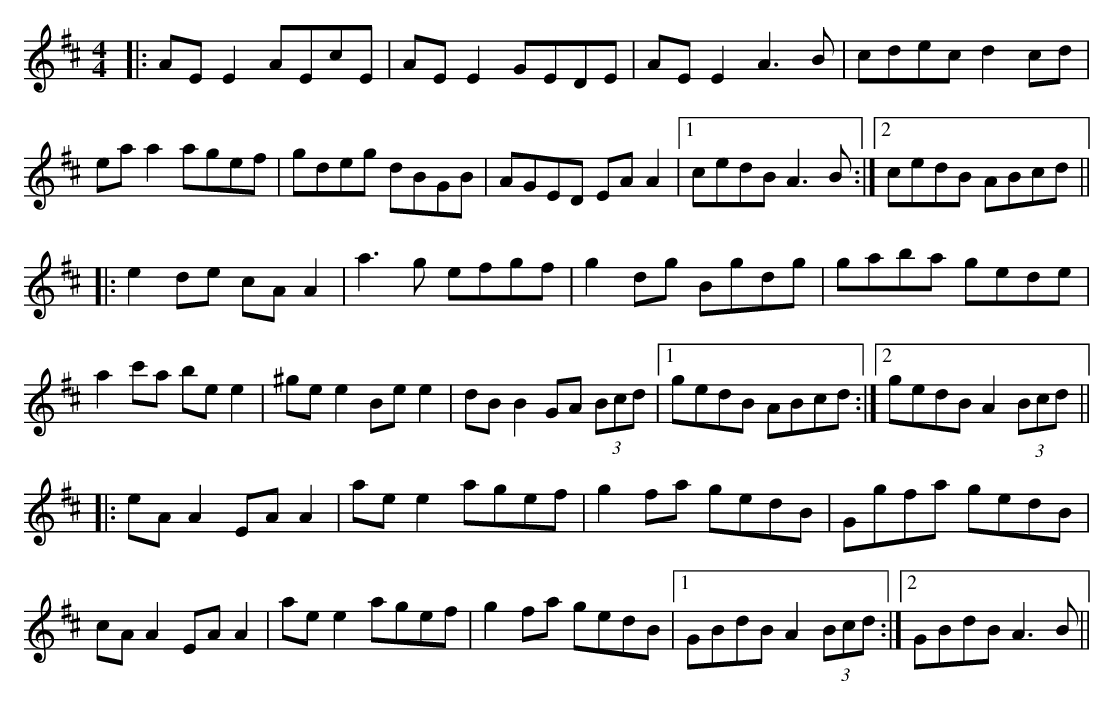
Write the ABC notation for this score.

X:1
M:4/4
K:Amix
|:AE E2 AEcE|AE E2 GEDE|AE E2 A3 B|cdec d2 cd|
ea a2 agef|gdeg dBGB|AGED EA A2|1 cedB A3 B:|2 cedB ABcd||
|:e2 de cA A2|a3 g efgf|g2 dg Bgdg|gaba gede|
a2 c'a be e2|^ge e2 Be e2|dB B2 GA (3Bcd|1 gedB ABcd:|2 gedB A2 (3Bcd||
|:eA A2 EA A2|ae e2 agef|g2 fa gedB|Ggfa gedB|
cA A2 EA A2|ae e2 agef|g2 fa gedB|1 GBdB A2 (3Bcd:|2 GBdB A3 B||
